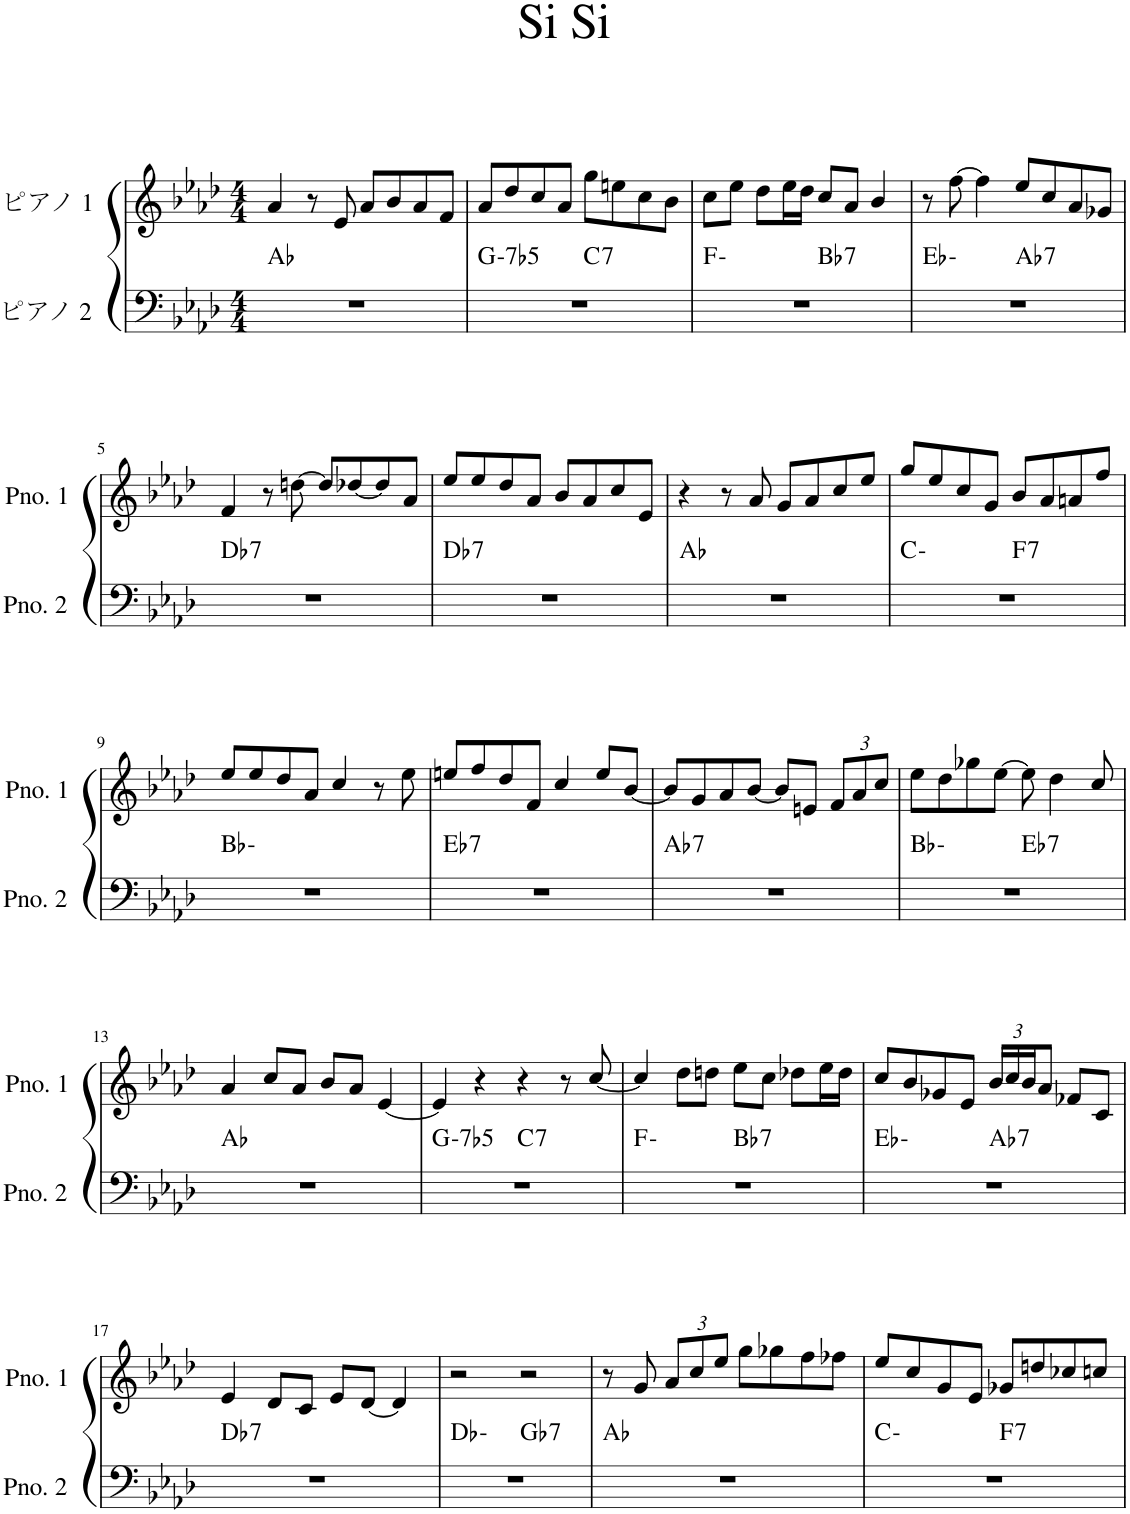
**kern	**harte	**kern
*part2	*part2	*part1
*staff2	*	*staff1
*I"ピアノ 2	*	*I"ピアノ 1
*clefF4	*	*clefG2
*k[b-e-a-d-]	*	*k[b-e-a-d-]
*M4/4	*	*M4/4
=1	=1	=1
1r	Ab:maj	4a-/
.	.	8r
.	.	8e-/
.	.	8a-/L
.	.	8b-/
.	.	8a-/
.	.	8f/J
=2	=2	=2
!	!LO:H:kt=-7b5	!
*^	*	*
1r	2ryy	G:hdim7	8a-/L
.	.	.	8dd-/
.	.	.	8cc/
.	.	.	8a-/J
!	!	!LO:H:kt=7	!
.	2ryy	C:7	8gg\L
.	.	.	8een\
.	.	.	8cc\
.	.	.	8b-\J
=3	=3	=3	=3
1r	2ryy	F:min	8cc\L
.	.	.	8ee-\J
.	.	.	8dd-\L
.	.	.	16ee-\L
.	.	.	16dd-\JJ
!	!	!LO:H:kt=7	!
.	2ryy	Bb:7	8cc/L
.	.	.	8a-/J
.	.	.	4b-/
=4	=4	=4	=4
1r	2ryy	Eb:min	8r
.	.	.	[8ff\
.	.	.	4ff\]
!	!	!LO:H:kt=7	!
.	2ryy	Ab:7	8ee-/L
.	.	.	8cc/
.	.	.	8a-/
.	.	.	8g-X/J
!!LO:LB:g=z
=5	=5	=5	=5
!	!	!LO:H:kt=7	!
*v	*v	*	*
1r	Db:7	4f/
.	.	8r
.	.	[8ddn\
.	.	8dd/L]
.	.	[8dd-X/
.	.	8dd-/]
.	.	8a-/J
=6	=6	=6
!	!LO:H:kt=7	!
1r	Db:7	8ee-/L
.	.	8ee-/
.	.	8dd-/
.	.	8a-/J
.	.	8b-/L
.	.	8a-/
.	.	8cc/
.	.	8e-/J
=7	=7	=7
1r	Ab:maj	4r
.	.	8r
.	.	8a-/
.	.	8g/L
.	.	8a-/
.	.	8cc/
.	.	8ee-/J
=8	=8	=8
*^	*	*
1r	2ryy	C:min	8gg/L
.	.	.	8ee-/
.	.	.	8cc/
.	.	.	8g/J
!	!	!LO:H:kt=7	!
.	2ryy	F:7	8b-/L
.	.	.	8a-/
.	.	.	8an/
.	.	.	8ff/J
*v	*v	*	*
!!LO:LB:g=z
=9	=9	=9
1r	Bb:min	8ee-/L
.	.	8ee-/
.	.	8dd-/
.	.	8a-/J
.	.	4cc/
.	.	8r
.	.	8ee-\
=10	=10	=10
!	!LO:H:kt=7	!
1r	Eb:7	8een/L
.	.	8ff/
.	.	8dd-/
.	.	8f/J
.	.	4cc/
.	.	8ee/L
.	.	[8b-/J
=11	=11	=11
!	!LO:H:kt=7	!
1r	Ab:7	8b-/L]
.	.	8g/
.	.	8a-/
.	.	[8b-/J
.	.	8b-/L]
.	.	8en/J
*	*	*Xbrackettup
.	.	12f/L
.	.	12a-/
.	.	12cc/J
=12	=12	=12
*^	*	*
1r	2ryy	Bb:min	8ee-\L
.	.	.	8dd-\
.	.	.	8gg-X\
.	.	.	[8ee-\J
!	!	!LO:H:kt=7	!
.	2ryy	Eb:7	8ee-\]
.	.	.	4dd-\
.	.	.	8cc/
*v	*v	*	*
!!LO:LB:g=z
=13	=13	=13
1r	Ab:maj	4a-/
.	.	8cc/L
.	.	8a-/J
.	.	8b-/L
.	.	8a-/J
.	.	[4e-/
=14	=14	=14
!	!LO:H:kt=-7b5	!
*^	*	*
1r	2ryy	G:hdim7	4e-/]
.	.	.	4r
!	!	!LO:H:kt=7	!
.	2ryy	C:7	4r
.	.	.	8r
.	.	.	[8cc/
=15	=15	=15	=15
1r	2ryy	F:min	4cc/]
.	.	.	8dd-\L
.	.	.	8ddn\J
!	!	!LO:H:kt=7	!
.	2ryy	Bb:7	8ee-\L
.	.	.	8cc\J
.	.	.	8dd-X\L
.	.	.	16ee-\L
.	.	.	16dd-\JJ
=16	=16	=16	=16
1r	2ryy	Eb:min	8cc/L
.	.	.	8b-/
.	.	.	8g-X/
.	.	.	8e-/J
!	!	!LO:H:kt=7	!
.	2ryy	Ab:7	24b-/LL
.	.	.	24cc/
.	.	.	24b-/J
.	.	.	8a-/J
.	.	.	8f-X/L
.	.	.	8c/J
!!LO:LB:g=z
=17	=17	=17	=17
!	!	!LO:H:kt=7	!
*v	*v	*	*
1r	Db:7	4e-/
.	.	8d-/L
.	.	8c/J
.	.	8e-/L
.	.	[8d-/J
.	.	4d-/]
=18	=18	=18
*^	*	*
1r	2ryy	Db:min	2r
!	!	!LO:H:kt=7	!
.	2ryy	Gb:7	2r
*v	*v	*	*
=19	=19	=19
1r	Ab:maj	8r
.	.	8g/
.	.	12a-/L
.	.	12cc/
.	.	12ee-/J
.	.	8gg\L
.	.	8gg-X\
.	.	8ff\
.	.	8ff-X\J
=20	=20	=20
*^	*	*
1r	2ryy	C:min	8ee-/L
.	.	.	8cc/
.	.	.	8g/
.	.	.	8e-/J
!	!	!LO:H:kt=7	!
.	2ryy	F:7	8g-X/L
.	.	.	8ddn/
.	.	.	8cc-X/
.	.	.	8ccn/J
*v	*v	*	*
=	=	=
*-	*-	*-
